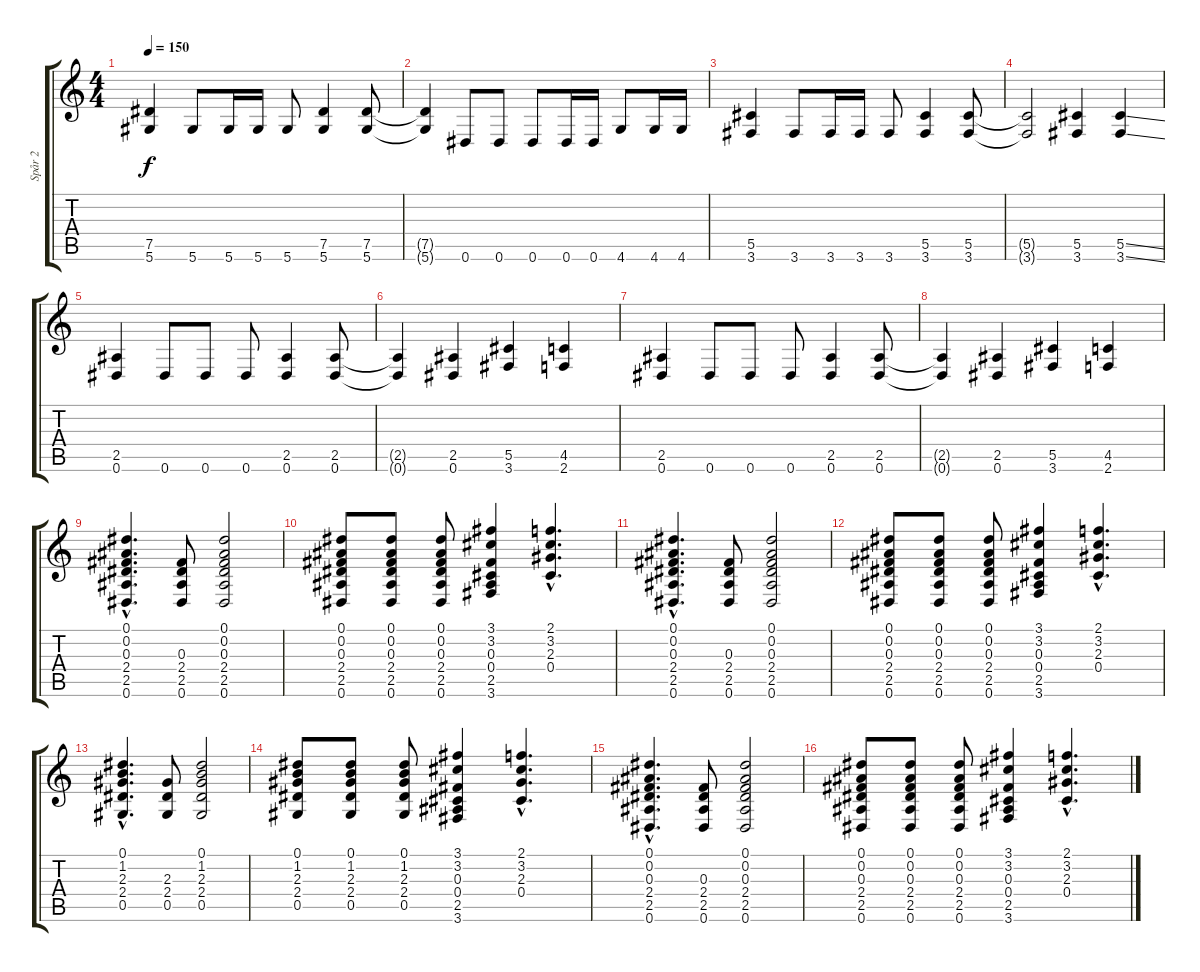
\track ("Spår 2" "Spår 2") {instrument acousticguitarsteel}
\staff {score tabs}
\tuning (Eb4 Bb3 Gb3 Db3 Ab2 Eb2) {hide}
\ts (4 4)
\tempo 150
\clef g2
\ks c
(7.5 5.6).4{dy f} 5.6.8 5.6.16 5.6.16 5.6.8 (7.5 5.6).4 (7.5 5.6).8 |
(7.5{t} 5.6{t}).4 0.6.8 0.6.8 0.6.8 0.6.16 0.6.16 4.6.8 4.6.16 4.6.16 |
(5.5 3.6).4 3.6.8 3.6.16 3.6.16 3.6.8 (5.5 3.6).4 (5.5 3.6).8 |
(5.5{t} 3.6{t}).2 (5.5 3.6).4 (5.5{ss} 3.6{ss}).4 |
(2.5 0.6).4 0.6.8 0.6.8 0.6.8 (2.5 0.6).4 (2.5 0.6).8 |
(2.5{t} 0.6{t}).4 (2.5 0.6).4 (5.5 3.6).4 (4.5 2.6).4 |
(2.5 0.6).4 0.6.8 0.6.8 0.6.8 (2.5 0.6).4 (2.5 0.6).8 |
(2.5{t} 0.6{t}).4 (2.5 0.6).4 (5.5 3.6).4 (4.5 2.6).4 |
(0.1{hac} 0.2{hac} 0.3{hac} 2.4{hac} 2.5{hac} 0.6{hac}).4{d instrument acousticguitarsteel} (0.3 2.4 2.5 0.6).8 (0.1 0.2 0.3 2.4 2.5 0.6).2 |
(0.1 0.2 0.3 2.4 2.5 0.6).8 (0.1 0.2 0.3 2.4 2.5 0.6).8 (0.1 0.2 0.3 2.4 2.5 0.6).8 (3.1 3.2 0.3 0.4 2.5 3.6).4 (2.1{hac} 3.2{hac} 2.3{hac} 0.4{hac}).4{d} |
(0.1{hac} 0.2{hac} 0.3{hac} 2.4{hac} 2.5{hac} 0.6{hac}).4{d} (0.3 2.4 2.5 0.6).8 (0.1 0.2 0.3 2.4 2.5 0.6).2 |
(0.1 0.2 0.3 2.4 2.5 0.6).8 (0.1 0.2 0.3 2.4 2.5 0.6).8 (0.1 0.2 0.3 2.4 2.5 0.6).8 (3.1 3.2 0.3 0.4 2.5 3.6).4 (2.1{hac} 3.2{hac} 2.3{hac} 0.4{hac}).4{d} |
(0.1{hac} 1.2{hac} 2.3{hac} 2.4{hac} 0.5{hac}).4{d} (2.3 2.4 0.5).8 (0.1 1.2 2.3 2.4 0.5).2 |
(0.1 1.2 2.3 2.4 0.5).8 (0.1 1.2 2.3 2.4 0.5).8 (0.1 1.2 2.3 2.4 0.5).8 (3.1 3.2 0.3 0.4 2.5 3.6).4 (2.1{hac} 3.2{hac} 2.3{hac} 0.4{hac}).4{d} |
(0.1{hac} 0.2{hac} 0.3{hac} 2.4{hac} 2.5{hac} 0.6{hac}).4{d} (0.3 2.4 2.5 0.6).8 (0.1 0.2 0.3 2.4 2.5 0.6).2 |
(0.1 0.2 0.3 2.4 2.5 0.6).8 (0.1 0.2 0.3 2.4 2.5 0.6).8 (0.1 0.2 0.3 2.4 2.5 0.6).8 (3.1 3.2 0.3 0.4 2.5 3.6).4 (2.1{hac} 3.2{hac} 2.3{hac} 0.4{hac}).4{d}
